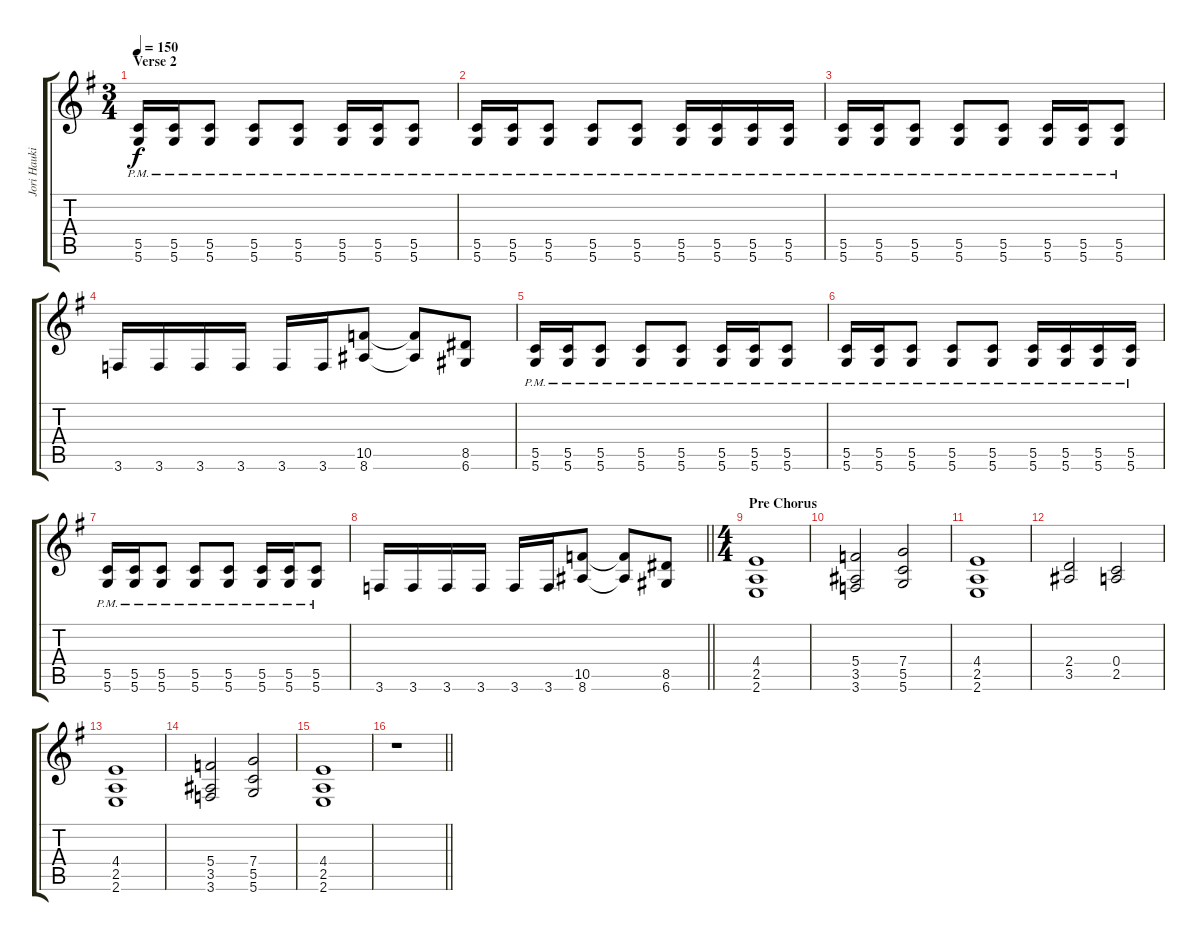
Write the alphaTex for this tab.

\track ("Jori Haukio (guitar)" "Jori Hauki") {instrument distortionguitar}
\staff {score tabs}
\tuning (D4 A3 F3 C3 G2 D2) {hide}
\ts (3 4)
\section ("" "Verse 2")
\tempo 150
\clef g2
\ks eminor
(5.5{pm} 5.6{pm}).16{dy f} (5.5{pm} 5.6{pm}).16 (5.5{pm} 5.6{pm}).8 (5.5{pm} 5.6{pm}).8 (5.5{pm} 5.6{pm}).8 (5.5{pm} 5.6{pm}).16 (5.5{pm} 5.6{pm}).16 (5.5{pm} 5.6{pm}).8 |
(5.5{pm} 5.6{pm}).16 (5.5{pm} 5.6{pm}).16 (5.5{pm} 5.6{pm}).8 (5.5{pm} 5.6{pm}).8 (5.5{pm} 5.6{pm}).8 (5.5{pm} 5.6{pm}).16 (5.5{pm} 5.6{pm}).16 (5.5{pm} 5.6{pm}).16 (5.5{pm} 5.6{pm}).16 |
(5.5{pm} 5.6{pm}).16 (5.5{pm} 5.6{pm}).16 (5.5{pm} 5.6{pm}).8 (5.5{pm} 5.6{pm}).8 (5.5{pm} 5.6{pm}).8 (5.5{pm} 5.6{pm}).16 (5.5{pm} 5.6{pm}).16 (5.5{pm} 5.6{pm}).8 |
3.6.16 3.6.16 3.6.16 3.6.16 3.6.16 3.6.16 (10.5 8.6).8 (10.5{t} 8.6{t}).8 (8.5 6.6).8 |
(5.5{pm} 5.6{pm}).16 (5.5{pm} 5.6{pm}).16 (5.5{pm} 5.6{pm}).8 (5.5{pm} 5.6{pm}).8 (5.5{pm} 5.6{pm}).8 (5.5{pm} 5.6{pm}).16 (5.5{pm} 5.6{pm}).16 (5.5{pm} 5.6{pm}).8 |
(5.5{pm} 5.6{pm}).16 (5.5{pm} 5.6{pm}).16 (5.5{pm} 5.6{pm}).8 (5.5{pm} 5.6{pm}).8 (5.5{pm} 5.6{pm}).8 (5.5{pm} 5.6{pm}).16 (5.5{pm} 5.6{pm}).16 (5.5{pm} 5.6{pm}).16 (5.5{pm} 5.6{pm}).16 |
(5.5{pm} 5.6{pm}).16 (5.5{pm} 5.6{pm}).16 (5.5{pm} 5.6{pm}).8 (5.5{pm} 5.6{pm}).8 (5.5{pm} 5.6{pm}).8 (5.5{pm} 5.6{pm}).16 (5.5{pm} 5.6{pm}).16 (5.5{pm} 5.6{pm}).8 |
\barLineRight lightlight
3.6.16 3.6.16 3.6.16 3.6.16 3.6.16 3.6.16 (10.5 8.6).8 (10.5{t} 8.6{t}).8 (8.5 6.6).8 |
\ts (4 4)
\section ("" "Pre Chorus")
(4.4 2.5 2.6).1 |
(5.4 3.5 3.6).2 (7.4 5.5 5.6).2 |
(4.4 2.5 2.6).1 |
(2.4 3.5).2 (0.4 2.5).2 |
(4.4 2.5 2.6).1 |
(5.4 3.5 3.6).2 (7.4 5.5 5.6).2 |
(4.4 2.5 2.6).1 |
\barLineRight lightlight
r.1
